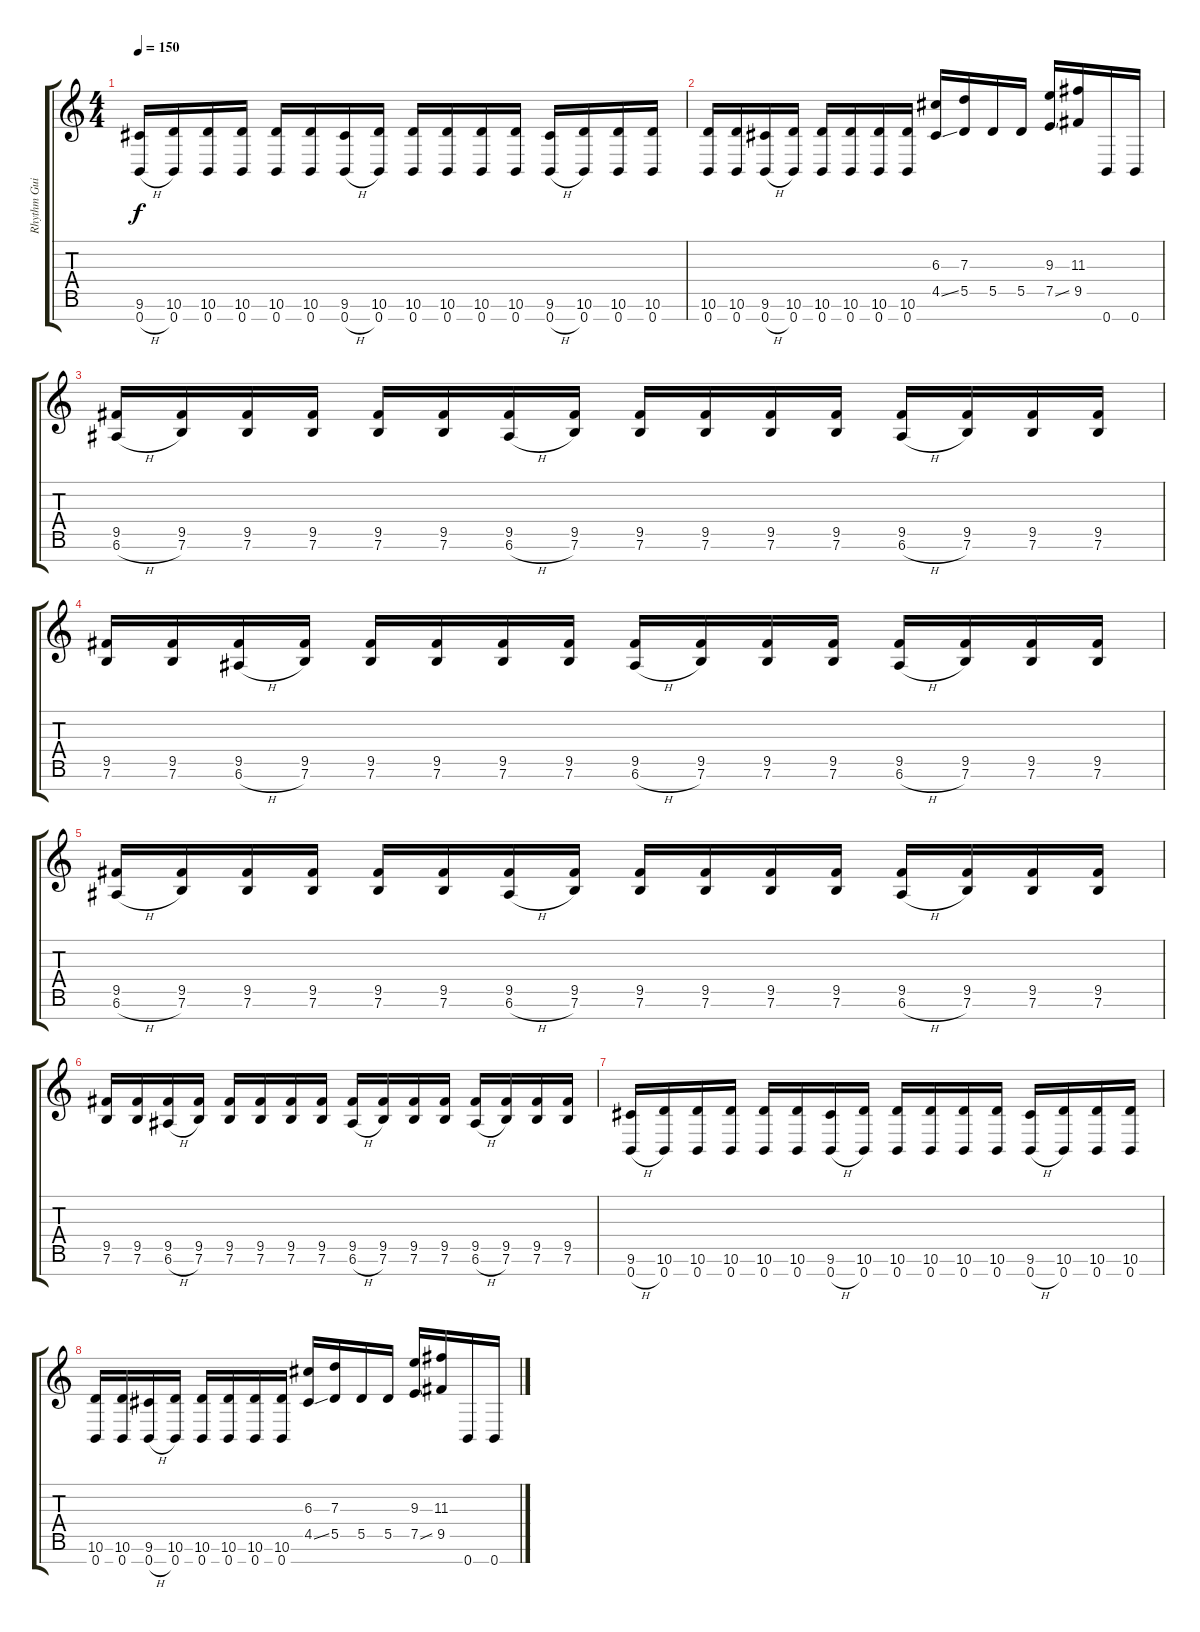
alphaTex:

\track ("Rhythm Guitar" "Rhythm Gui") {instrument overdrivenguitar}
\staff {score tabs}
\tuning (E4 B3 G3 D3 A2 E2 B1) {hide}
\ts (4 4)
\tempo 150
\clef g2
\ks c
(9.6 0.7{h}).16{dy f} (10.6 0.7).16 (10.6 0.7).16 (10.6 0.7).16 (10.6 0.7).16 (10.6 0.7).16 (9.6 0.7{h}).16 (10.6 0.7).16 (10.6 0.7).16 (10.6 0.7).16 (10.6 0.7).16 (10.6 0.7).16 (9.6 0.7{h}).16 (10.6 0.7).16 (10.6 0.7).16 (10.6 0.7).16 |
(10.6 0.7).16 (10.6 0.7).16 (9.6 0.7{h}).16 (10.6 0.7).16 (10.6 0.7).16 (10.6 0.7).16 (10.6 0.7).16 (10.6 0.7).16 (6.3 4.5{ss}).16 (7.3 5.5).16 5.5.16 5.5.16 (9.3 7.5{ss}).16 (11.3 9.5).16 0.7.16 0.7.16 |
(9.5 6.6{h}).16 (9.5 7.6).16 (9.5 7.6).16 (9.5 7.6).16 (9.5 7.6).16 (9.5 7.6).16 (9.5 6.6{h}).16 (9.5 7.6).16 (9.5 7.6).16 (9.5 7.6).16 (9.5 7.6).16 (9.5 7.6).16 (9.5 6.6{h}).16 (9.5 7.6).16 (9.5 7.6).16 (9.5 7.6).16 |
(9.5 7.6).16 (9.5 7.6).16 (9.5 6.6{h}).16 (9.5 7.6).16 (9.5 7.6).16 (9.5 7.6).16 (9.5 7.6).16 (9.5 7.6).16 (9.5 6.6{h}).16 (9.5 7.6).16 (9.5 7.6).16 (9.5 7.6).16 (9.5 6.6{h}).16 (9.5 7.6).16 (9.5 7.6).16 (9.5 7.6).16 |
(9.5 6.6{h}).16 (9.5 7.6).16 (9.5 7.6).16 (9.5 7.6).16 (9.5 7.6).16 (9.5 7.6).16 (9.5 6.6{h}).16 (9.5 7.6).16 (9.5 7.6).16 (9.5 7.6).16 (9.5 7.6).16 (9.5 7.6).16 (9.5 6.6{h}).16 (9.5 7.6).16 (9.5 7.6).16 (9.5 7.6).16 |
(9.5 7.6).16 (9.5 7.6).16 (9.5 6.6{h}).16 (9.5 7.6).16 (9.5 7.6).16 (9.5 7.6).16 (9.5 7.6).16 (9.5 7.6).16 (9.5 6.6{h}).16 (9.5 7.6).16 (9.5 7.6).16 (9.5 7.6).16 (9.5 6.6{h}).16 (9.5 7.6).16 (9.5 7.6).16 (9.5 7.6).16 |
(9.6 0.7{h}).16 (10.6 0.7).16 (10.6 0.7).16 (10.6 0.7).16 (10.6 0.7).16 (10.6 0.7).16 (9.6 0.7{h}).16 (10.6 0.7).16 (10.6 0.7).16 (10.6 0.7).16 (10.6 0.7).16 (10.6 0.7).16 (9.6 0.7{h}).16 (10.6 0.7).16 (10.6 0.7).16 (10.6 0.7).16 |
(10.6 0.7).16 (10.6 0.7).16 (9.6 0.7{h}).16 (10.6 0.7).16 (10.6 0.7).16 (10.6 0.7).16 (10.6 0.7).16 (10.6 0.7).16 (6.3 4.5{ss}).16 (7.3 5.5).16 5.5.16 5.5.16 (9.3 7.5{ss}).16 (11.3 9.5).16 0.7.16 0.7.16
